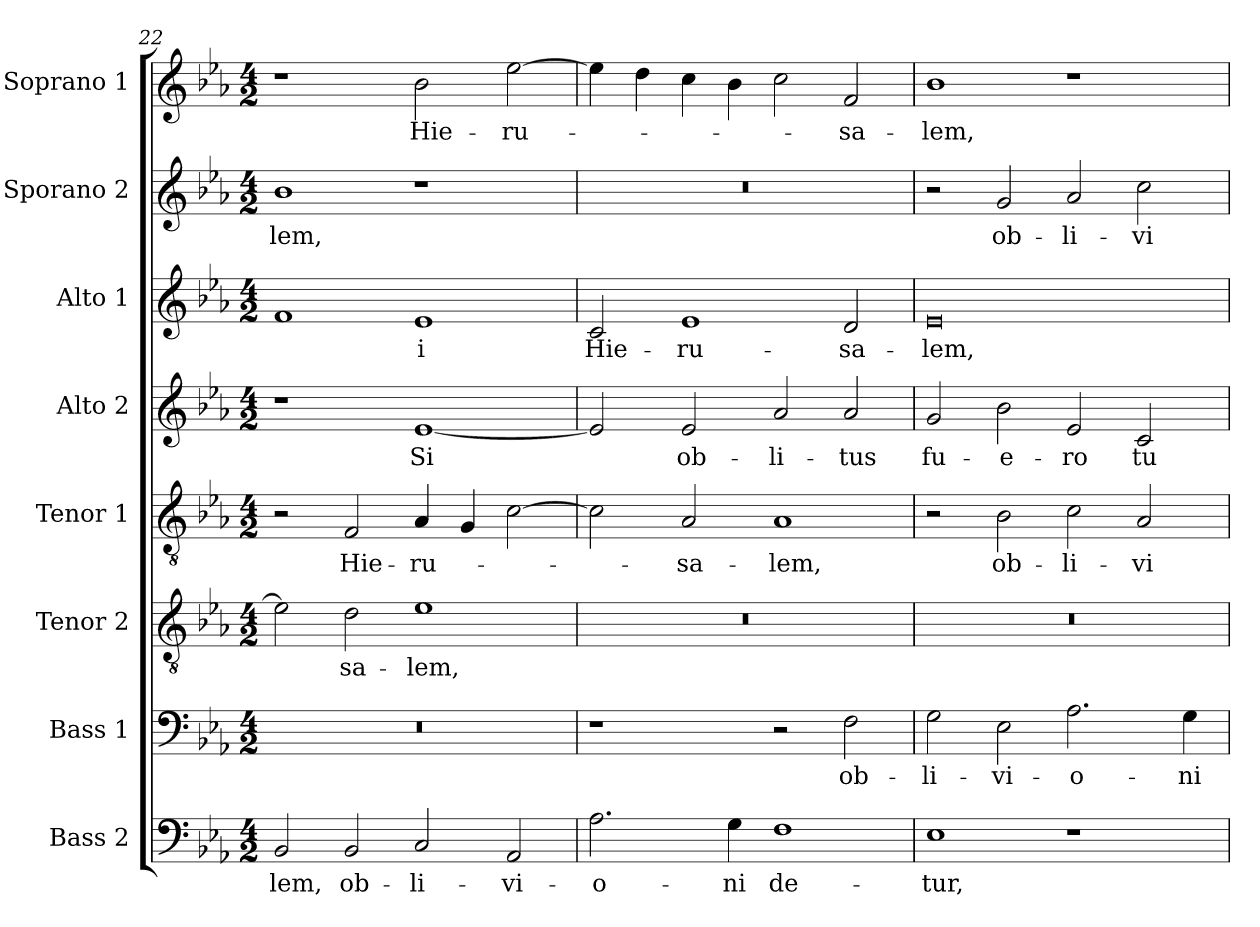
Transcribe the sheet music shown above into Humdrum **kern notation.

**kern	**text	**kern	**text	**kern	**text	**kern	**text	**kern	**text	**kern	**text	**kern	**text	**kern	**text
*part8	*part8	*part7	*part7	*part6	*part6	*part5	*part5	*part4	*part4	*part3	*part3	*part2	*part2	*part1	*part1
*staff8	*staff8	*staff7	*staff7	*staff6	*staff6	*staff5	*staff5	*staff4	*staff4	*staff3	*staff3	*staff2	*staff2	*staff1	*staff1
*I"Bass 2	*	*I"Bass 1	*	*I"Tenor 2	*	*I"Tenor 1	*	*I"Alto 2	*	*I"Alto 1	*	*I"Sporano 2	*	*I"Soprano 1	*
*I'B.	*	*I'B.	*	*I'T.	*	*I'T.	*	*I'A.	*	*I'A.	*	*I'S.	*	*I'S.	*
*clefF4	*	*clefF4	*	*clefGv2	*	*clefGv2	*	*clefG2	*	*clefG2	*	*clefG2	*	*clefG2	*
*	*	*	*	*ITrd7c12	*	*ITrd7c12	*	*	*	*	*	*	*	*	*
*k[b-e-a-]	*	*k[b-e-a-]	*	*k[b-e-a-]	*	*k[b-e-a-]	*	*k[b-e-a-]	*	*k[b-e-a-]	*	*k[b-e-a-]	*	*k[b-e-a-]	*
*E-:	*	*E-:	*	*E-:	*	*E-:	*	*E-:	*	*E-:	*	*E-:	*	*E-:	*
*M4/2	*	*M4/2	*	*M4/2	*	*M4/2	*	*M4/2	*	*M4/2	*	*M4/2	*	*M4/2	*
=22	=22	=22	=22	=22	=22	=22	=22	=22	=22	=22	=22	=22	=22	=22	=22
!	!LO:LY:b:color=#000000	!LO:N:vis=1	!	!	!	!	!	!	!	!	!	!	!	!	!
!	!	!	!	!	!	!	!	!	!	!	!	!	!LO:LY:b:color=#000000	!	!
2BB-i/	-lem,	0r	.	2E-i\]	.	2r	.	1r	.	1fi	.	1b-i	-lem,	1r	.
!	!LO:LY:b:color=#000000	!	!	!	!	!	!	!	!	!	!	!	!	!	!
!	!	!	!	!	!LO:LY:b:color=#000000	!	!	!	!	!	!	!	!	!	!
!	!	!	!	!	!	!	!LO:LY:b:color=#000000	!	!	!	!	!	!	!	!
2BB-i/	ob-	.	.	2Di\	-sa-	2FFi/	Hie-	.	.	.	.	.	.	.	.
!	!LO:LY:b:color=#000000	!	!	!	!	!	!	!	!	!	!	!	!	!	!
!	!	!	!	!	!LO:LY:b:color=#000000	!	!	!	!	!	!	!	!	!	!
!	!	!	!	!	!	!	!LO:LY:b:color=#000000	!	!	!	!	!	!	!	!
!	!	!	!	!	!	!	!	!	!LO:LY:b:color=#000000	!	!	!	!	!	!
!	!	!	!	!	!	!	!	!	!	!	!LO:LY:b:color=#000000	!	!	!	!
!	!	!	!	!	!	!	!	!	!	!	!	!	!	!	!LO:LY:b:color=#000000
2Ci/	-li-	.	.	1E-i	-lem,	4AA-i/	-ru-	[<1e-i	Si	1e-i	-i	1r	.	2b-i\	Hie-
.	.	.	.	.	.	4GGi/	.	.	.	.	.	.	.	.	.
!	!LO:LY:b:color=#000000	!	!	!	!	!	!	!	!	!	!	!	!	!	!
!	!	!	!	!	!	!	!	!	!	!	!	!	!	!	!LO:LY:b:color=#000000
2AA-i/	-vi-	.	.	.	.	[>2Ci\	.	.	.	.	.	.	.	[>2ee-i\	-ru-
=23	=23	=23	=23	=23	=23	=23	=23	=23	=23	=23	=23	=23	=23	=23	=23
!	!LO:LY:b:color=#000000	!	!	!LO:N:vis=1	!	!	!	!	!	!	!	!	!	!	!
!	!	!	!	!	!	!	!	!	!	!	!LO:LY:b:color=#000000	!LO:N:vis=1	!	!	!
2.A-i\	-o-	1r	.	0r	.	2Ci\]	.	2e-i/]	.	2ci/	Hie-	0r	.	4ee-i\]	.
.	.	.	.	.	.	.	.	.	.	.	.	.	.	4ddi\	.
!	!	!	!	!	!	!	!LO:LY:b:color=#000000	!	!	!	!	!	!	!	!
!	!	!	!	!	!	!	!	!	!LO:LY:b:color=#000000	!	!	!	!	!	!
!	!	!	!	!	!	!	!	!	!	!	!LO:LY:b:color=#000000	!	!	!	!
.	.	.	.	.	.	2AA-i/	-sa-	2e-i/	ob-	1e-i	-ru-	.	.	4cci\	.
!	!LO:LY:b:color=#000000	!	!	!	!	!	!	!	!	!	!	!	!	!	!
4Gi\	-ni	.	.	.	.	.	.	.	.	.	.	.	.	4b-i\	.
!	!LO:LY:b:color=#000000	!	!	!	!	!	!	!	!	!	!	!	!	!	!
!	!	!	!	!	!	!	!LO:LY:b:color=#000000	!	!	!	!	!	!	!	!
!	!	!	!	!	!	!	!	!	!LO:LY:b:color=#000000	!	!	!	!	!	!
1Fi	de-	2r	.	.	.	1AA-i	-lem,	2a-i/	-li-	.	.	.	.	2cci\	.
!	!	!	!LO:LY:b:color=#000000	!	!	!	!	!	!	!	!	!	!	!	!
!	!	!	!	!	!	!	!	!	!LO:LY:b:color=#000000	!	!	!	!	!	!
!	!	!	!	!	!	!	!	!	!	!	!LO:LY:b:color=#000000	!	!	!	!
!	!	!	!	!	!	!	!	!	!	!	!	!	!	!	!LO:LY:b:color=#000000
.	.	2Fi\	ob-	.	.	.	.	2a-i/	-tus	2di/	-sa-	.	.	2fi/	-sa-
=24	=24	=24	=24	=24	=24	=24	=24	=24	=24	=24	=24	=24	=24	=24	=24
!	!LO:LY:b:color=#000000	!	!	!	!	!	!	!	!	!	!	!	!	!	!
!	!	!	!LO:LY:b:color=#000000	!LO:N:vis=1	!	!	!	!	!	!	!	!	!	!	!
!	!	!	!	!	!	!	!	!	!LO:LY:b:color=#000000	!	!	!	!	!	!
!	!	!	!	!	!	!	!	!	!	!	!LO:LY:b:color=#000000	!	!	!	!
!	!	!	!	!	!	!	!	!	!	!	!	!	!	!	!LO:LY:b:color=#000000
1E-i	-tur,	2Gi\	-li-	0r	.	2r	.	2gi/	fu-	0e-i	-lem,	2r	.	1b-i	-lem,
!	!	!	!LO:LY:b:color=#000000	!	!	!	!	!	!	!	!	!	!	!	!
!	!	!	!	!	!	!	!LO:LY:b:color=#000000	!	!	!	!	!	!	!	!
!	!	!	!	!	!	!	!	!	!LO:LY:b:color=#000000	!	!	!	!	!	!
!	!	!	!	!	!	!	!	!	!	!	!	!	!LO:LY:b:color=#000000	!	!
.	.	2E-i\	-vi-	.	.	2BB-i\	ob-	2b-i\	-e-	.	.	2gi/	ob-	.	.
!	!	!	!LO:LY:b:color=#000000	!	!	!	!	!	!	!	!	!	!	!	!
!	!	!	!	!	!	!	!LO:LY:b:color=#000000	!	!	!	!	!	!	!	!
!	!	!	!	!	!	!	!	!	!LO:LY:b:color=#000000	!	!	!	!	!	!
!	!	!	!	!	!	!	!	!	!	!	!	!	!LO:LY:b:color=#000000	!	!
1r	.	2.A-i\	-o-	.	.	2Ci\	-li-	2e-i/	-ro	.	.	2a-i/	-li-	1r	.
!	!	!	!	!	!	!	!LO:LY:b:color=#000000	!	!	!	!	!	!	!	!
!	!	!	!	!	!	!	!	!	!LO:LY:b:color=#000000	!	!	!	!	!	!
!	!	!	!	!	!	!	!	!	!	!	!	!	!LO:LY:b:color=#000000	!	!
.	.	.	.	.	.	2AA-i/	-vi-	2ci/	tu-	.	.	2cci\	-vi-	.	.
!	!	!	!LO:LY:b:color=#000000	!	!	!	!	!	!	!	!	!	!	!	!
.	.	4Gi\	-ni	.	.	.	.	.	.	.	.	.	.	.	.
=	=	=	=	=	=	=	=	=	=	=	=	=	=	=	=
*-	*-	*-	*-	*-	*-	*-	*-	*-	*-	*-	*-	*-	*-	*-	*-
